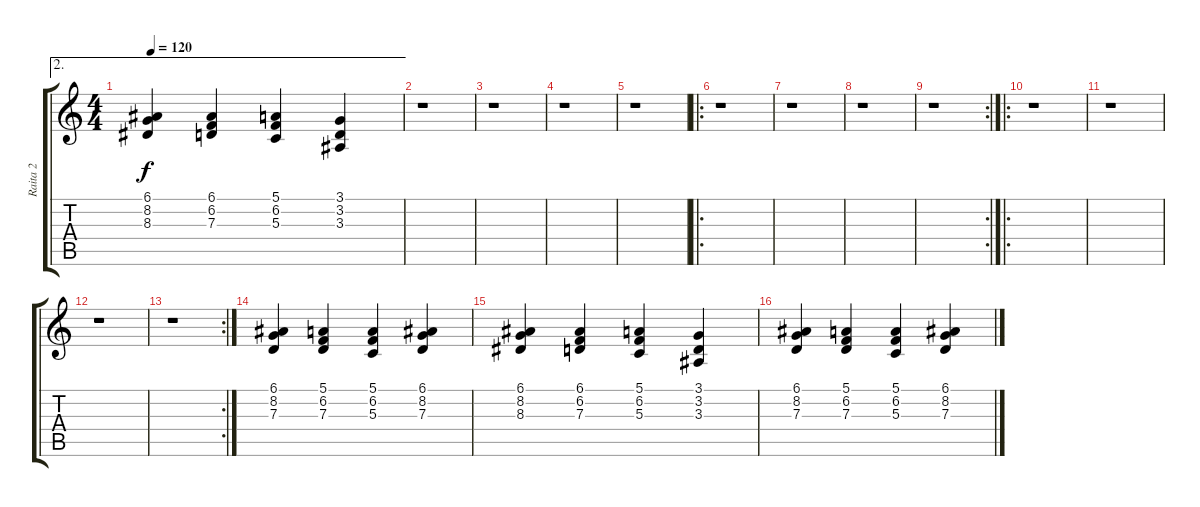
\track ("Raita 2" "Raita 2") {instrument stringensemble1}
\staff {score tabs}
\tuning (E4 B3 G3 D3 A2 E2) {hide}
\ae 2
\ts (4 4)
\tempo 120
\clef g2
\ks c
(6.1 8.2 8.3).4{dy f} (6.1 6.2 7.3).4 (5.1 6.2 5.3).4 (3.1 3.2 3.3).4 |
r.1 |
r.1 |
r.1 |
r.1 |
\ro
r.1 |
r.1 |
r.1 |
\rc 2
r.1 |
\ro
r.1 |
r.1 |
r.1 |
\rc 2
r.1 |
(6.1 8.2 7.3).4 (5.1 6.2 7.3).4 (5.1 6.2 5.3).4 (6.1 8.2 7.3).4 |
(6.1 8.2 8.3).4 (6.1 6.2 7.3).4 (5.1 6.2 5.3).4 (3.1 3.2 3.3).4 |
(6.1 8.2 7.3).4 (5.1 6.2 7.3).4 (5.1 6.2 5.3).4 (6.1 8.2 7.3).4
